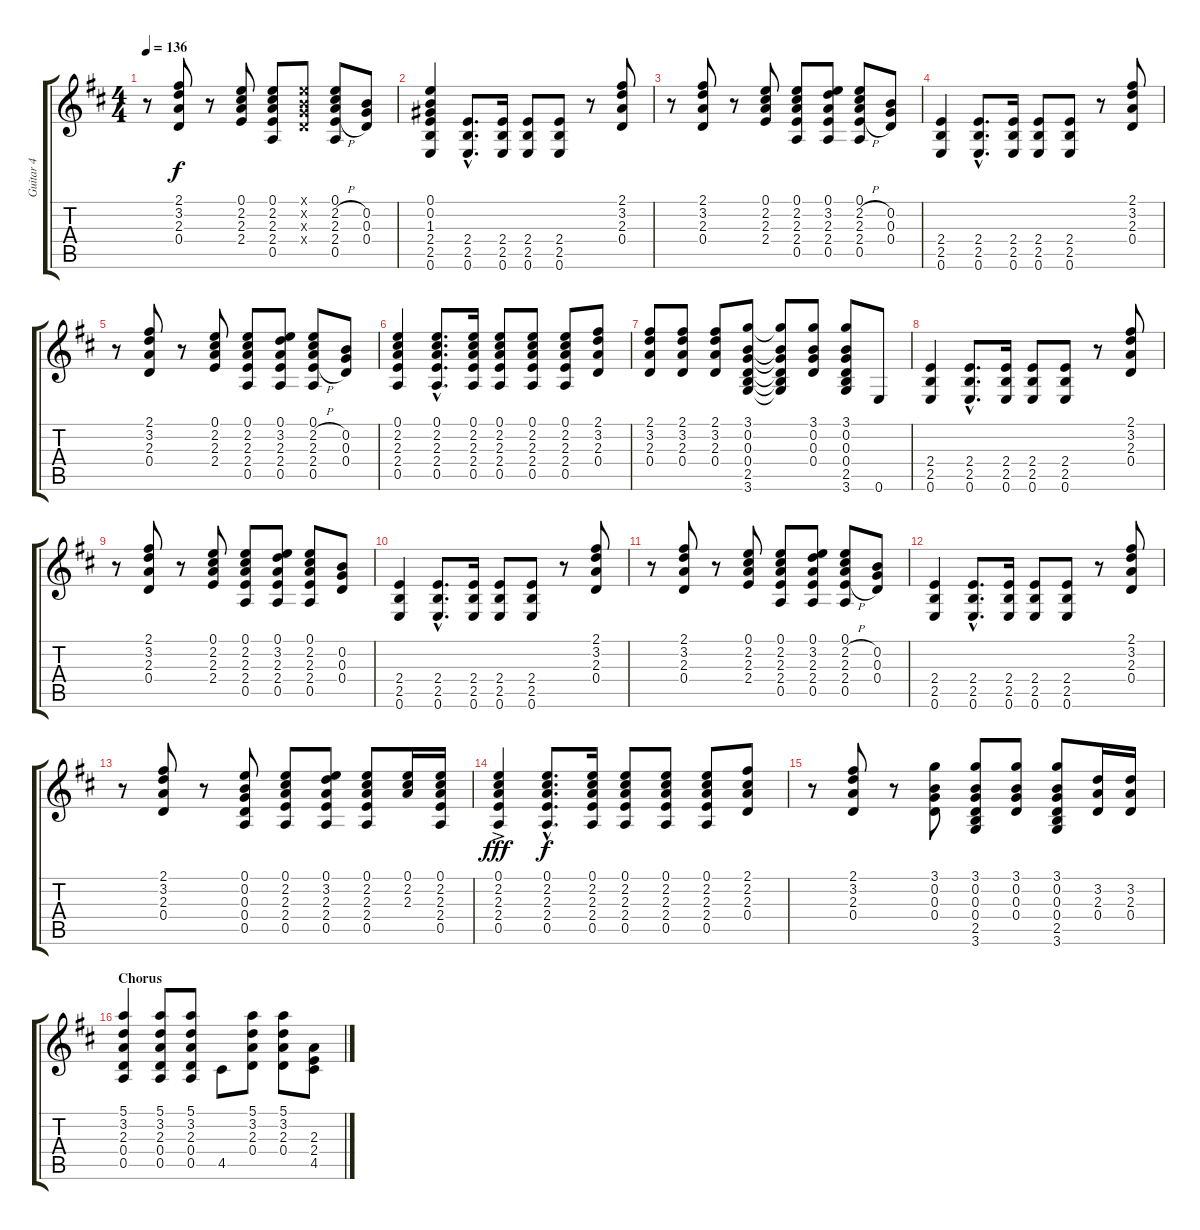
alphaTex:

\track ("Guitar 4" "Guitar 4") {instrument distortionguitar}
\staff {score tabs}
\tuning (E4 B3 G3 D3 A2 E2) {hide}
\ts (4 4)
\tempo 136
\clef g2
\ks d
r.8{dy f} (2.1 3.2 2.3 0.4).8 r.8 (0.1 2.2 2.3 2.4).8 (0.1 2.2 2.3 2.4 0.5).8 (0.1{x} 0.2{x} 0.3{x} 0.4{x}).8 (0.1 2.2{h} 2.3{h} 2.4{h} 0.5).8 (0.2 0.3 0.4).8 |
(0.1 0.2 1.3 2.4 2.5 0.6).4 (2.4{hac} 2.5{hac} 0.6{hac}).8{d} (2.4 2.5 0.6).16 (2.4 2.5 0.6).8 (2.4 2.5 0.6).8 r.8 (2.1 3.2 2.3 0.4).8 |
r.8 (2.1 3.2 2.3 0.4).8 r.8 (0.1 2.2 2.3 2.4).8 (0.1 2.2 2.3 2.4 0.5).8 (0.1 3.2 2.3 2.4 0.5).8 (0.1 2.2{h} 2.3{h} 2.4{h} 0.5).8 (0.2 0.3 0.4).8 |
(2.4 2.5 0.6).4 (2.4{hac} 2.5{hac} 0.6{hac}).8{d} (2.4 2.5 0.6).16 (2.4 2.5 0.6).8 (2.4 2.5 0.6).8 r.8 (2.1 3.2 2.3 0.4).8 |
r.8 (2.1 3.2 2.3 0.4).8 r.8 (0.1 2.2 2.3 2.4).8 (0.1 2.2 2.3 2.4 0.5).8 (0.1 3.2 2.3 2.4 0.5).8 (0.1 2.2{h} 2.3{h} 2.4{h} 0.5).8 (0.2 0.3 0.4).8 |
(0.1 2.2 2.3 2.4 0.5).4 (0.1{hac} 2.2{hac} 2.3{hac} 2.4{hac} 0.5{hac}).8{d} (0.1 2.2 2.3 2.4 0.5).16 (0.1 2.2 2.3 2.4 0.5).8 (0.1 2.2 2.3 2.4 0.5).8 (0.1 2.2 2.3 2.4 0.5).8 (2.1 3.2 2.3 0.4).8 |
(2.1 3.2 2.3 0.4).8 (2.1 3.2 2.3 0.4).8 (2.1 3.2 2.3 0.4).8 (3.1 0.2 0.3 0.4 2.5 3.6).8 (3.1{t} 0.2{t} 0.3{t} 0.4{t} 2.5{t} 3.6{t}).8 (3.1 0.2 0.3 0.4).8 (3.1 0.2 0.3 0.4 2.5 3.6).8 0.6.8 |
(2.4 2.5 0.6).4 (2.4{hac} 2.5{hac} 0.6{hac}).8{d} (2.4 2.5 0.6).16 (2.4 2.5 0.6).8 (2.4 2.5 0.6).8 r.8 (2.1 3.2 2.3 0.4).8 |
r.8 (2.1 3.2 2.3 0.4).8 r.8 (0.1 2.2 2.3 2.4).8 (0.1 2.2 2.3 2.4 0.5).8 (0.1 3.2 2.3 2.4 0.5).8 (0.1 2.2 2.3 2.4 0.5).8 (0.2 0.3 0.4).8 |
(2.4 2.5 0.6).4 (2.4{hac} 2.5{hac} 0.6{hac}).8{d} (2.4 2.5 0.6).16 (2.4 2.5 0.6).8 (2.4 2.5 0.6).8 r.8 (2.1 3.2 2.3 0.4).8 |
r.8 (2.1 3.2 2.3 0.4).8 r.8 (0.1 2.2 2.3 2.4).8 (0.1 2.2 2.3 2.4 0.5).8 (0.1 3.2 2.3 2.4 0.5).8 (0.1 2.2{h} 2.3{h} 2.4{h} 0.5).8 (0.2 0.3 0.4).8 |
(2.4 2.5 0.6).4 (2.4{hac} 2.5{hac} 0.6{hac}).8{d} (2.4 2.5 0.6).16 (2.4 2.5 0.6).8 (2.4 2.5 0.6).8 r.8 (2.1 3.2 2.3 0.4).8 |
r.8 (2.1 3.2 2.3 0.4).8 r.8 (0.1 0.2 0.3 0.4 0.5).8 (0.1 2.2 2.3 2.4 0.5).8 (0.1 3.2 2.3 2.4 0.5).8 (0.1 2.2 2.3 2.4 0.5).8 (0.1 2.2 2.3).16 (0.1 2.2 2.3 2.4 0.5).16 |
(0.1{ac} 2.2{ac} 2.3{ac} 2.4{ac} 0.5{ac}).4{dy fff} (0.1{hac} 2.2{hac} 2.3{hac} 2.4{hac} 0.5{hac}).8{d dy f} (0.1 2.2 2.3 2.4 0.5).16 (0.1 2.2 2.3 2.4 0.5).8 (0.1 2.2 2.3 2.4 0.5).8 (0.1 2.2 2.3 2.4 0.5).8 (2.1 2.2 2.3 0.4).8 |
r.8 (2.1 3.2 2.3 0.4).8 r.8 (3.1 0.2 0.3 0.4).8 (3.1 0.2 0.3 0.4 2.5 3.6).8 (3.1 0.2 0.3 0.4).8 (3.1 0.2 0.3 0.4 2.5 3.6).8 (3.2 2.3 0.4).16 (3.2 2.3 0.4).16 |
\section ("" "Chorus")
(5.1 3.2 2.3 0.4 0.5).4 (5.1 3.2 2.3 0.4 0.5).8 (5.1 3.2 2.3 0.4 0.5).8 4.5.8 (5.1 3.2 2.3 0.4).8 (5.1 3.2 2.3 0.4).8 (2.3 2.4 4.5).8
